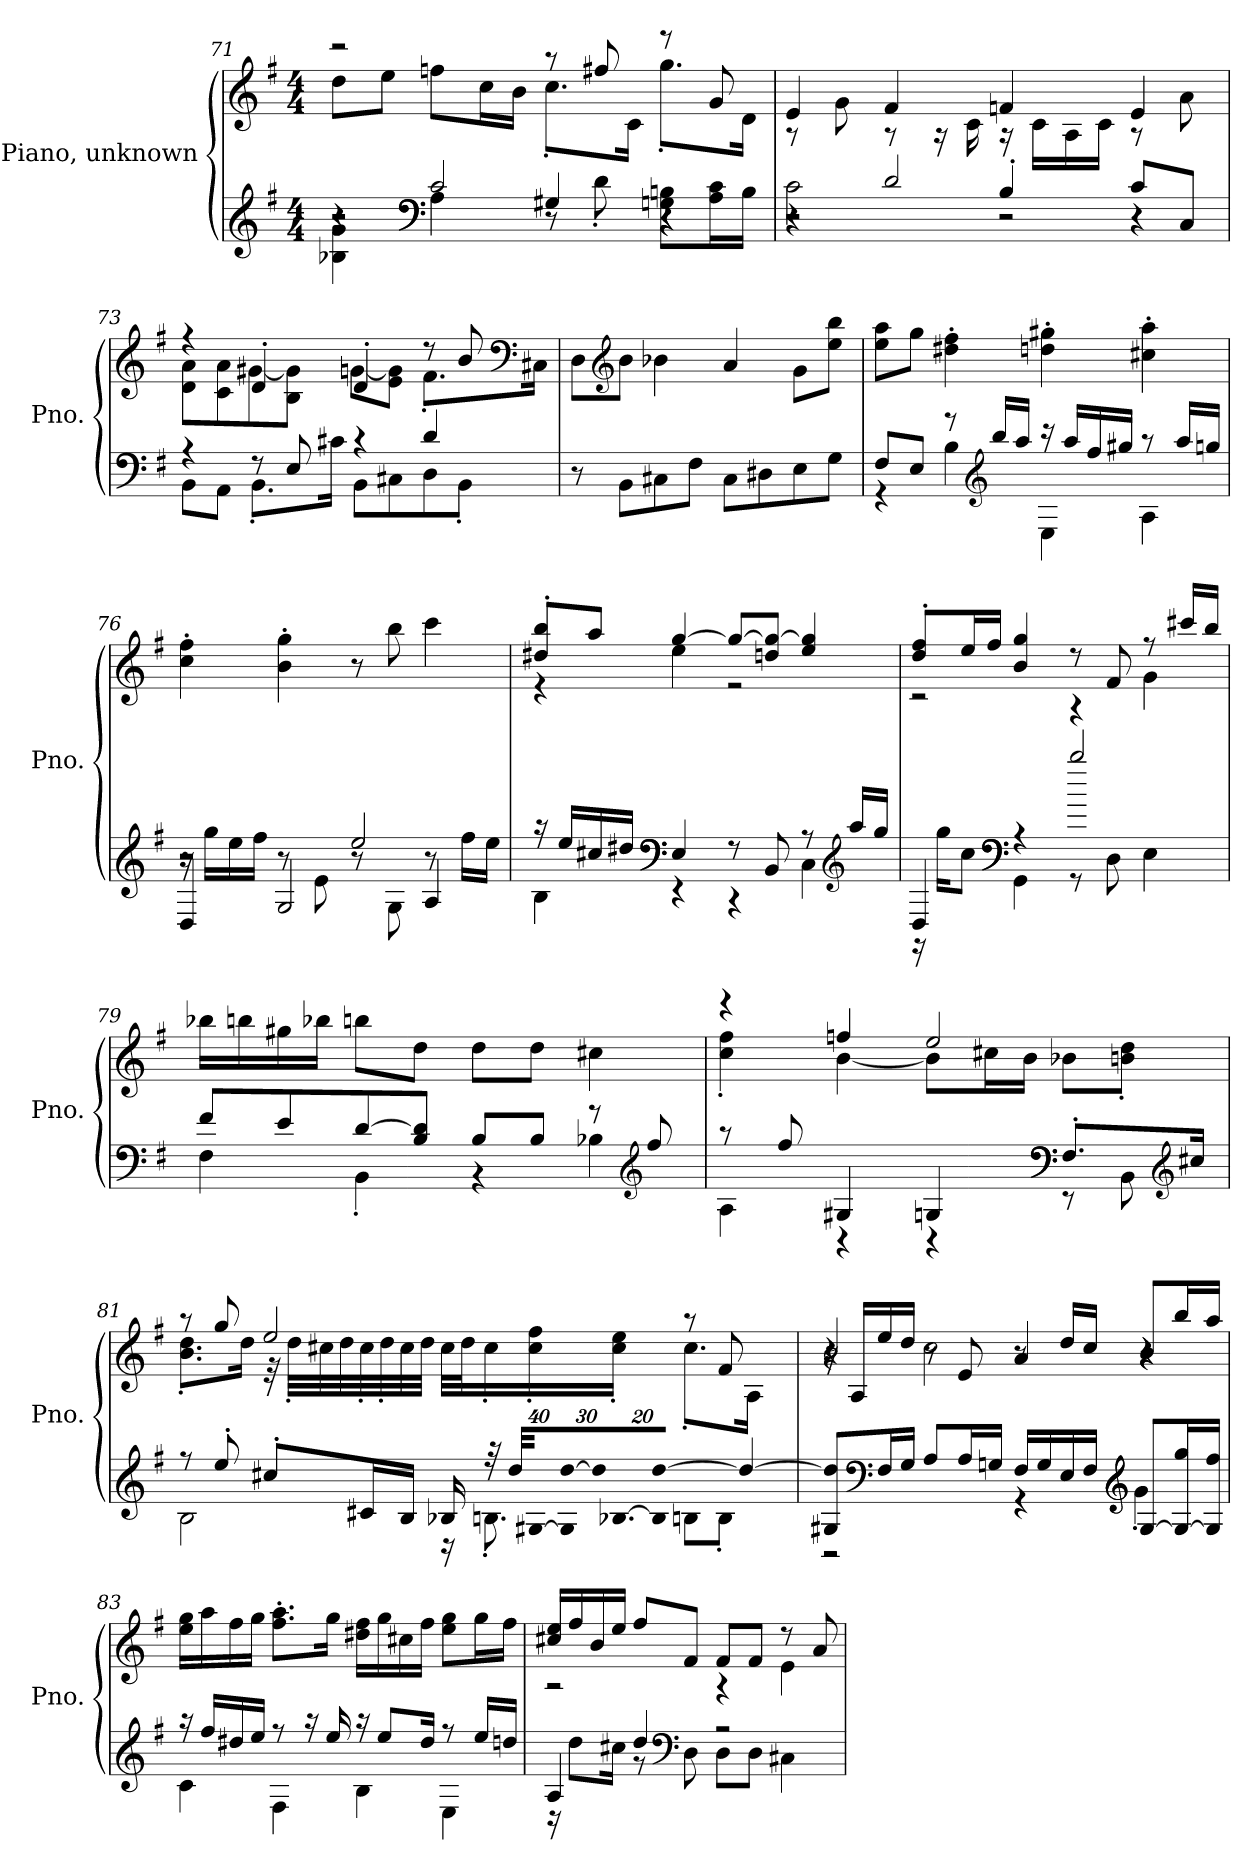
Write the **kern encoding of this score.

**kern	**kern
*part1	*part1
*staff2	*staff1
*I"Piano, unknown	*
*I'Pno.	*
*clefG2	*clefG2
*k[f#]	*k[f#]
*M4/4	*M4/4
=71	=71
*^	*^
*	*^	*	*
4r	4B-X\ 4g\	2r	2r	8dd\L
.	.	.	.	8ee\J
*clefF4	*	*	*	*
2c/	4A\	.	.	8ffn\L
.	.	.	.	16cc\L
.	.	.	.	16b\JJ
.	8r	4G#X/	8r	8.cc'\L
.	8d'\	.	8ff#X/	.
.	.	.	.	16c\Jk
4r	8Gn\ 8Bn\L	4r	8r	8.gg'\L
.	16A\ 16c\L	.	8g/	.
.	16B\JJ	.	.	16d\Jk
=72	=72	=72	=72	=72
4r	2c\	2r	4e/	8r
.	.	.	.	8g\
2d/	.	.	4f#/	8r
.	.	.	.	16r
.	.	.	.	16c\
.	2r	4B'/	4fn/	16r
.	.	.	.	16c\LL
.	.	.	.	16A\
.	.	.	.	16c\JJ
4r	.	8c/L	4e/	8r
.	.	8C/J	.	8a\
*	*v	*v	*	*
!!LO:LB:g=z	!!
=73	=73	=73	=73
4r	8BB\L	4r	8d\ 8a\L
.	8AA\J	.	8c\ 8a\
8r	8.BB'\L	4d'/	[8g#X\
8E/	.	.	8B\ 8g#\]J
.	16c#X\Jk	.	.
4r	8BB\L	4d'/	[8gn\L
.	8C#X\	.	8e\ 8g\]J
4d/	8D\	8r	8.f#'\L
.	8BB'\J	8b/	.
*	*	*clefF4	*
.	.	.	16C#X\Jk
*v	*v	*	*
*	*v	*v
=74	=74
8r	8D\L
*	*clefG2
8BB\L	8b\J
8C#X\	4b-X\
8F#\J	.
8C#\L	4a/
8D#X\	.
8E\	8g\L
8G\J	8ee\ 8bb\J
!!LO:LB:g=z
=75	=75
*^	*
8F#/L	4r	8ee\ 8aa\L
8E/J	.	8gg\J
8r	4B\	4dd#X\' 4ff#\'
*clefG2	*	*
16bb/LL	.	.
16aa/JJ	.	.
16r	4E\	4ddn\' 4gg#X\'
16aa/LL	.	.
16ff#/	.	.
16gg#X/JJ	.	.
8r	4A\	4cc#X\' 4aa\'
16aa/LL	.	.
16ggn/JJ	.	.
=76	=76	=76
*	*^	*
2r	16r	4D/	4cc\' 4ff#\'
.	16gg\LL	.	.
.	16ee\	.	.
.	16ff#\JJ	.	.
.	8r	2G/	4b\' 4gg\'
.	8e\	.	.
2ee/	8r	.	8r
.	8G\	.	8bb\
.	8r	4A/	4ccc\
.	16ff#\LL	.	.
.	16ee\JJ	.	.
*	*v	*v	*
!!LO:LB:g=z
=77	=77	=77
*	*	*^
16r	4B\	8dd#X/' 8bb/'L	4r
16ee/LL	.	.	.
16cc#X/	.	8aa/J	.
16dd#X/JJ	.	.	.
*clefF4	*	*	*
4E/	4r	[4gg/	4ee\
8r	4r	8gg/L_	2r
8BB/	.	8ddn/ 8gg/_J	.
8r	4C\	4ee/ 4gg/]	.
*clefG2	*	*	*
16aa/LL	.	.	.
16gg/JJ	.	.	.
=78	=78	=78	=78
4D/	16r	8dd/' 8ff#/'L	2r
.	16gg\KL	.	.
.	8cc\J	16ee/L	.
.	.	16ff#/JJ	.
*clefF4	*	*	*
4r	4GG\	4b/ 4gg/	.
2bb/	8r	8r	4r
.	8D\	8f#/	.
.	4E\	8r	4g\
.	.	16ccc#X/LL	.
.	.	16bb/JJ	.
*	*	*v	*v
!!LO:LB:g=z
=79	=79	=79
8f#/L	4F#\	16bb-X\LL
.	.	16bbn\
8e/	.	16gg#X\
.	.	16bb-X\JJ
[8d/	4BB'\	8bbn\L
8B/ 8d/]J	.	8dd\J
8B/L	4r	8dd\L
8B/J	.	8dd\J
8r	4B-X\	4cc#X\
*clefG2	*	*
8ff#/	.	.
=80	=80	=80
*	*	*^
8r	4A\	4r	4cc\' 4ff#\'
8ff#/	.	.	.
4G#X/	4r	4ffn/	[4b\
4Gn/	4r	2ee/	8b\L]
.	.	.	16cc#X\L
.	.	.	16b\JJ
*clefF4	*	*	*
8.F#'/L	8r	.	8b-X\L
.	8BB\	.	8bn\' 8dd\'J
*clefG2	*	*	*
16cc#X/Jk	.	.	.
!!LO:LB:g=z	!!
=81	=81	=81	=81
8r	2B\	8r	8.b\' 8.dd\'L
8ee'/	.	8gg/	.
.	.	.	16dd\Jk
8cc#X'/L	.	2ee/	32r
.	.	.	32dd'\LLL
.	.	.	32cc#X\
.	.	.	32dd\
16c#X/L	.	.	32cc#'\
.	.	.	32dd'\
16B/JJ	.	.	32cc#\
.	.	.	32dd\JJJ
16B-X/	16r	.	32cc#\LLL
.	.	.	32dd\J
32r	8.Bn'\	.	16cc#'\
32dd/LLL	.	.	.
*Xbrackettup	*	*	*
!LO:N:vis=32	!	!	!
[640%23G#X/	.	.	16cc#\' 16ff#\'
!LO:N:vis=64	!	!	!
960%17G#/] [960%17dd/L	.	.	.
!LO:N:vis=256	!	!	!
1920%17dd/K]	.	.	.
!LO:N:vis=64.	!	!	!
[640%17B-X/J	.	.	16cc#\' 16ee\'JJ
!LO:N:vis=32	!	!	!
640%23B-/] [640%23dd/JJJ	.	.	.
4dd/_	8Bn\L	8r	8.cc#'\L
.	8B'\J	8f#/	.
.	.	.	16A\Jk
!!LO:PB:g=z
=82	=82	=82	=82
*	*	*	*^
8G#X/ 8dd/]L	2r	16r	4r	2b/
.	.	16A/LL	.	.
*clefF4	*	*	*	*
16F#/L	.	16ee/	.	.
16G#/JJ	.	16dd/JJ	.	.
8A/L	.	8r	2cc\	.
16A/L	.	8e/	.	.
16Gn/JJ	.	.	.	.
16F#/LL	4r	8r	.	4a/
16G/	.	.	.	.
16E/	.	16dd/LL	.	.
16F#/JJ	.	16cc/JJ	.	.
*clefG2	*	*	*	*
[8G/L	4g'\	8b/L	4r	4r
16G/_ 16gg/L	.	16bb/L	.	.
16G/] 16ff#/JJ	.	16aa/JJ	.	.
*	*	*v	*v	*v
=83	=83	=83
16r	4c\	16ee\ 16gg\LL
16ff#/LL	.	16aa\
16dd#X/	.	16ff#\
16ee/JJ	.	16gg\JJ
8r	4F#\	8.ff#\' 8.aa\'L
16r	.	.
16ee/	.	16gg\Jk
16r	4B\	16dd#X\ 16ff#\LL
8ee/L	.	16gg\
.	.	16cc#X\
16dd#/Jk	.	16ff#\JJ
8r	4E\	8ee\ 8gg\L
16ee/LL	.	16gg\L
16ddn/JJ	.	16ff#\JJ
!!LO:LB:g=z
=84	=84	=84
*	*	*^
4A/	16r	16cc#X/ 16ee/LL	2r
.	8dd\L	16ff#/	.
.	.	16b/	.
.	16cc#X\Jk	16ee/JJ	.
4dd/	8r	8ff#/L	.
*clefF4	*	*	*
.	8D\	8f#/J	.
2r	8D\L	8f#/L	4r
.	8D\J	8f#/J	.
.	4C#X\	8r	4e\
.	.	8a/	.
*v	*v	*	*
*	*v	*v
=	=
*-	*-
